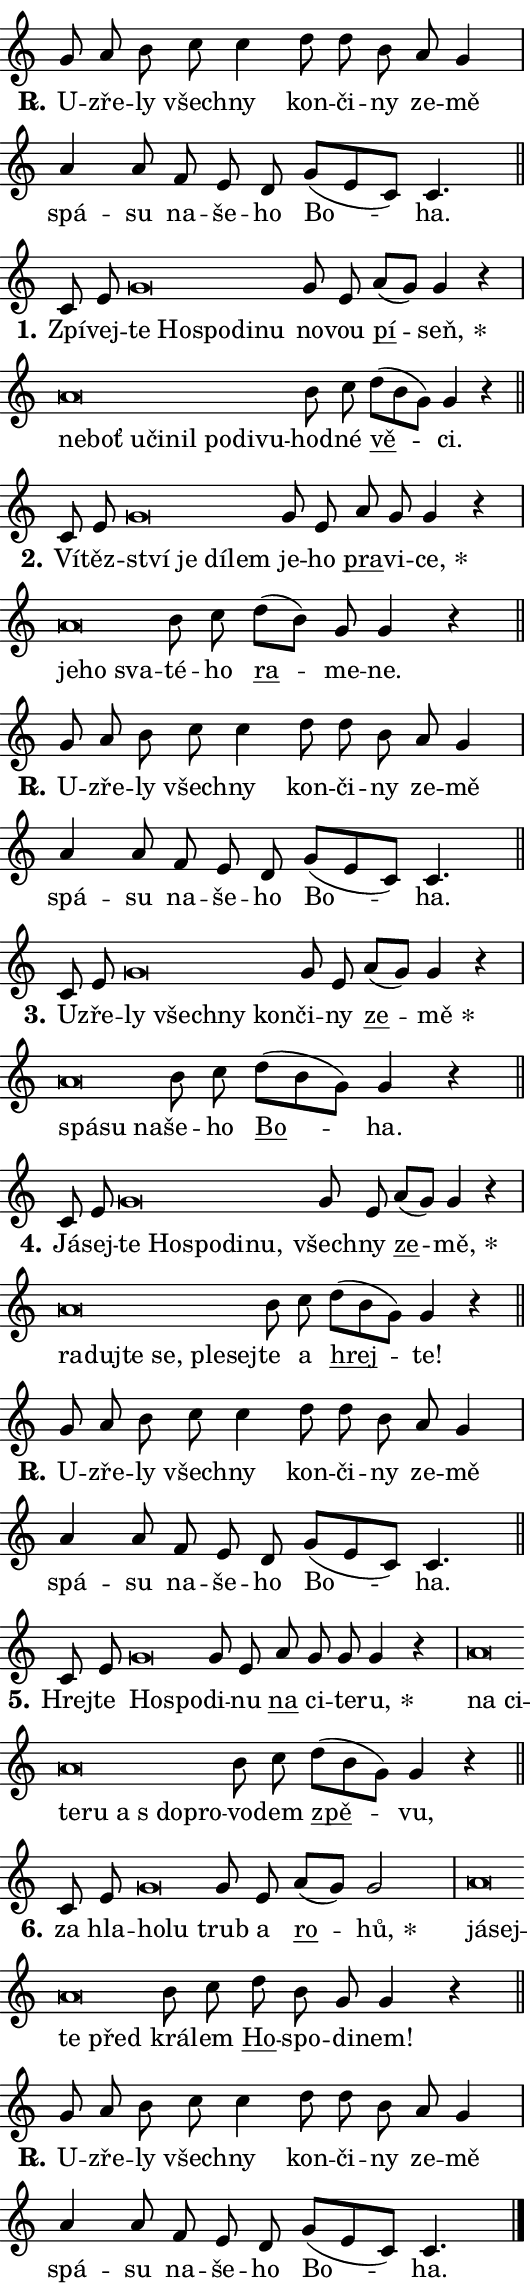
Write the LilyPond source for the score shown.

\version "2.24.0"
\header { tagline = "" }
\paper {
  indent = 0\cm
  top-margin = 0\cm
  right-margin = 0.13\cm % to fit lyric hyphens
  bottom-margin = 0\cm
  left-margin = 0\cm
  paper-width = 9\cm
  page-breaking = #ly:one-page-breaking
  system-system-spacing.basic-distance = #11
  score-system-spacing.basic-distance = #11
  ragged-last = ##f
}


%% Author: Thomas Morley
%% https://lists.gnu.org/archive/html/lilypond-user/2020-05/msg00002.html
#(define (line-position grob)
"Returns position of @var[grob} in current system:
   @code{'start}, if at first time-step
   @code{'end}, if at last time-step
   @code{'middle} otherwise
"
  (let* ((col (ly:item-get-column grob))
         (ln (ly:grob-object col 'left-neighbor))
         (rn (ly:grob-object col 'right-neighbor))
         (col-to-check-left (if (ly:grob? ln) ln col))
         (col-to-check-right (if (ly:grob? rn) rn col))
         (break-dir-left
           (and
             (ly:grob-property col-to-check-left 'non-musical #f)
             (ly:item-break-dir col-to-check-left)))
         (break-dir-right
           (and
             (ly:grob-property col-to-check-right 'non-musical #f)
             (ly:item-break-dir col-to-check-right))))
        (cond ((eqv? 1 break-dir-left) 'start)
              ((eqv? -1 break-dir-right) 'end)
              (else 'middle))))

#(define (tranparent-at-line-position vctor)
  (lambda (grob)
  "Relying on @code{line-position} select the relevant enry from @var{vctor}.
Used to determine transparency,"
    (case (line-position grob)
      ((end) (not (vector-ref vctor 0)))
      ((middle) (not (vector-ref vctor 1)))
      ((start) (not (vector-ref vctor 2))))))

noteHeadBreakVisibility =
#(define-music-function (break-visibility)(vector?)
"Makes @code{NoteHead}s transparent relying on @var{break-visibility}"
#{
  \override NoteHead.transparent =
    #(tranparent-at-line-position break-visibility)
#})

#(define delete-ledgers-for-transparent-note-heads
  (lambda (grob)
    "Reads whether a @code{NoteHead} is transparent.
If so this @code{NoteHead} is removed from @code{'note-heads} from
@var{grob}, which is supposed to be @code{LedgerLineSpanner}.
As a result ledgers are not printed for this @code{NoteHead}"
    (let* ((nhds-array (ly:grob-object grob 'note-heads))
           (nhds-list
             (if (ly:grob-array? nhds-array)
                 (ly:grob-array->list nhds-array)
                 '()))
           ;; Relies on the transparent-property being done before
           ;; Staff.LedgerLineSpanner.after-line-breaking is executed.
           ;; This is fragile ...
           (to-keep
             (remove
               (lambda (nhd)
                 (ly:grob-property nhd 'transparent #f))
               nhds-list)))
      ;; TODO find a better method to iterate over grob-arrays, similiar
      ;; to filter/remove etc for lists
      ;; For now rebuilt from scratch
      (set! (ly:grob-object grob 'note-heads)  '())
      (for-each
        (lambda (nhd)
          (ly:pointer-group-interface::add-grob grob 'note-heads nhd))
        to-keep))))

squashNotes = {
  \override NoteHead.X-extent = #'(-0.2 . 0.2)
  \override NoteHead.Y-extent = #'(-0.75 . 0)
  \override NoteHead.stencil =
    #(lambda (grob)
       (let ((pos (ly:grob-property grob 'staff-position)))
         (begin
           (if (< pos -7) (display "ERROR: Lower brevis then expected\n") (display ""))
           (if (<= pos -6) ly:text-interface::print ly:note-head::print))))
}
unSquashNotes = {
  \revert NoteHead.X-extent
  \revert NoteHead.Y-extent
  \revert NoteHead.stencil
}

hideNotes = \noteHeadBreakVisibility #begin-of-line-visible
unHideNotes = \noteHeadBreakVisibility #all-visible

% work-around for resetting accidentals
% https://lilypond.org/doc/v2.23/Documentation/notation/displaying-rhythms#unmetered-music
cadenzaMeasure = {
  \cadenzaOff
  \partial 1024 s1024
  \cadenzaOn
}

#(define-markup-command (accent layout props text) (markup?)
  "Underline accented syllable"
  (interpret-markup layout props
    #{\markup \override #'(offset . 4.3) \underline { #text }#}))

responsum = \markup \concat {
  "R" \hspace #-1.05 \path #0.1 #'((moveto 0 0.07) (lineto 0.9 0.8)) \hspace #0.05 "."
}

spaceSize = #0.6828661417322834 % exact space size for TeX Gyre Schola

\layout {
  \context {
    \Staff
    \remove "Time_signature_engraver"
    \override LedgerLineSpanner.after-line-breaking = #delete-ledgers-for-transparent-note-heads
  }
  \context {
    \Lyrics {
      \override LyricSpace.minimum-distance = \spaceSize
      \override LyricText.font-name = #"TeX Gyre Schola"
      \override LyricText.font-size = 1
      \override StanzaNumber.font-name = #"TeX Gyre Schola Bold"
      \override StanzaNumber.font-size = 1
    }
  }
  \context {
    \Score 
    \override NoteHead.text =
      #(lambda (grob) 
        (let ((pos (ly:grob-property grob 'staff-position)))
          #{\markup {
            \combine
              \halign #-0.55 \raise #(if (= pos -6) 0 0.5) \override #'(thickness . 2) \draw-line #'(3.2 . 0)
              \musicglyph "noteheads.sM1"
          }#}))
  }
}

% magnetic-lyrics.ily
%
%   written by
%     Jean Abou Samra <jean@abou-samra.fr>
%     Werner Lemberg <wl@gnu.org>
%
%   adapted by
%     Jiri Hon <jiri.hon@gmail.com>
%
% Version 2022-Apr-15

% https://www.mail-archive.com/lilypond-user@gnu.org/msg149350.html

#(define (Left_hyphen_pointer_engraver context)
   "Collect syllable-hyphen-syllable occurrences in lyrics and store
them in properties.  This engraver only looks to the left.  For
example, if the lyrics input is @code{foo -- bar}, it does the
following.

@itemize @bullet
@item
Set the @code{text} property of the @code{LyricHyphen} grob between
@q{foo} and @q{bar} to @code{foo}.

@item
Set the @code{left-hyphen} property of the @code{LyricText} grob with
text @q{foo} to the @code{LyricHyphen} grob between @q{foo} and
@q{bar}.
@end itemize

Use this auxiliary engraver in combination with the
@code{lyric-@/text::@/apply-@/magnetic-@/offset!} hook."
   (let ((hyphen #f)
         (text #f))
     (make-engraver
      (acknowledgers
       ((lyric-syllable-interface engraver grob source-engraver)
        (set! text grob)))
      (end-acknowledgers
       ((lyric-hyphen-interface engraver grob source-engraver)
        ;(when (not (grob::has-interface grob 'lyric-space-interface))
          (set! hyphen grob)));)
      ((stop-translation-timestep engraver)
       (when (and text hyphen)
         (ly:grob-set-object! text 'left-hyphen hyphen))
       (set! text #f)
       (set! hyphen #f)))))

#(define (lyric-text::apply-magnetic-offset! grob)
   "If the space between two syllables is less than the value in
property @code{LyricText@/.details@/.squash-threshold}, move the right
syllable to the left so that it gets concatenated with the left
syllable.

Use this function as a hook for
@code{LyricText@/.after-@/line-@/breaking} if the
@code{Left_@/hyphen_@/pointer_@/engraver} is active."
   (let ((hyphen (ly:grob-object grob 'left-hyphen #f)))
     (when hyphen
       (let ((left-text (ly:spanner-bound hyphen LEFT)))
         (when (grob::has-interface left-text 'lyric-syllable-interface)
           (let* ((common (ly:grob-common-refpoint grob left-text X))
                  (this-x-ext (ly:grob-extent grob common X))
                  (left-x-ext
                   (begin
                     ;; Trigger magnetism for left-text.
                     (ly:grob-property left-text 'after-line-breaking)
                     (ly:grob-extent left-text common X)))
                  ;; `delta` is the gap width between two syllables.
                  (delta (- (interval-start this-x-ext)
                            (interval-end left-x-ext)))
                  (details (ly:grob-property grob 'details))
                  (threshold (assoc-get 'squash-threshold details 0.2)))
             (when (< delta threshold)
               (let* (;; We have to manipulate the input text so that
                      ;; ligatures crossing syllable boundaries are not
                      ;; disabled.  For languages based on the Latin
                      ;; script this is essentially a beautification.
                      ;; However, for non-Western scripts it can be a
                      ;; necessity.
                      (lt (ly:grob-property left-text 'text))
                      (rt (ly:grob-property grob 'text))
                      (is-space (grob::has-interface hyphen 'lyric-space-interface))
                      (space (if is-space " " ""))
                      (extra-delta (if is-space spaceSize 0))
                      ;; Append new syllable.
                      (ltrt-space (if (and (string? lt) (string? rt))
                                (string-append lt space rt)
                                (make-concat-markup (list lt space rt))))
                      ;; Right-align `ltrt` to the right side.
                      (ltrt-space-markup (grob-interpret-markup
                               grob
                               (make-translate-markup
                                (cons (interval-length this-x-ext) 0)
                                (make-right-align-markup ltrt-space)))))
                 (begin
                   ;; Don't print `left-text`.
                   (ly:grob-set-property! left-text 'stencil #f)
                   ;; Set text and stencil (which holds all collected
                   ;; syllables so far) and shift it to the left.
                   (ly:grob-set-property! grob 'text ltrt-space)
                   (ly:grob-set-property! grob 'stencil ltrt-space-markup)
                   (ly:grob-translate-axis! grob (- (- delta extra-delta)) X))))))))))


#(define (lyric-hyphen::displace-bounds-first grob)
   ;; Make very sure this callback isn't triggered too early.
   (let ((left (ly:spanner-bound grob LEFT))
         (right (ly:spanner-bound grob RIGHT)))
     (ly:grob-property left 'after-line-breaking)
     (ly:grob-property right 'after-line-breaking)
     (ly:lyric-hyphen::print grob)))

squashThreshold = #0.4

\layout {
  \context {
    \Lyrics
    \consists #Left_hyphen_pointer_engraver
    \override LyricText.after-line-breaking =
      #lyric-text::apply-magnetic-offset!
    \override LyricHyphen.stencil = #lyric-hyphen::displace-bounds-first
    \override LyricText.details.squash-threshold = \squashThreshold
    \override LyricHyphen.minimum-distance = 0
    \override LyricHyphen.minimum-length = \squashThreshold
  }
}

squashText = \override LyricText.details.squash-threshold = 9999
unSquashText = \override LyricText.details.squash-threshold = \squashThreshold

leftText = \override LyricText.self-alignment-X = #LEFT
unLeftText = \revert LyricText.self-alignment-X

starOffset = #(lambda (grob) 
                (let ((x_offset (ly:self-alignment-interface::aligned-on-x-parent grob)))
                  (if (= x_offset 0) 0 (+ x_offset 1.2))))

star = #(define-music-function (syllable)(string?)
"Append star separator at the end of a syllable"
#{
  \once \override LyricText.X-offset = #starOffset
  \lyricmode { \markup {
    #syllable
    \override #'((font-name . "TeX Gyre Schola Bold")) \hspace #0.2 \lower #0.65 \larger "*"
  } }
#})

starAccent = #(define-music-function (syllable)(string?)
"Append star separator at the end of a syllable and make accent"
#{
  \once \override LyricText.X-offset = #starOffset
  \lyricmode { \markup {
    \accent #syllable
    \override #'((font-name . "TeX Gyre Schola Bold")) \hspace #0.2 \lower #0.65 \larger "*"
  } }
#})

breath = #(define-music-function (syllable)(string?)
"Append breathing indicator at the end of a syllable"
#{
  \lyricmode { \markup { #syllable "+" } }
#})

optionalBreath = #(define-music-function (syllable)(string?)
"Append optional breathing indicator at the end of a syllable"
#{
  \lyricmode { \markup { #syllable "(+)" } }
#})


\score {
    <<
        \new Voice = "melody" { \cadenzaOn \key c \major \relative { g'8 a b c c4 \bar "" d8 d b \bar "" a g4 \cadenzaMeasure \bar "|" a a8 \bar "" f e d \bar "" g[( e c)] c4. \cadenzaMeasure \bar "||" \break } }
        \new Lyrics \lyricsto "melody" { \lyricmode { \set stanza = \responsum
U -- zře -- ly všech -- ny kon -- či -- ny ze -- mě spá -- su na -- še -- ho Bo -- ha. } }
    >>
    \layout {}
}

\score {
    <<
        \new Voice = "melody" { \cadenzaOn \key c \major \relative { c'8 e \bar "" \squashNotes g\breve*1/16 \hideNotes \breve*1/16 \bar "" \breve*1/16 \bar "" \breve*1/16 \breve*1/16 \bar "" \unHideNotes \unSquashNotes g8 e \bar "" a[(g)] g4 r \cadenzaMeasure \bar "|" \squashNotes a\breve*1/16 \hideNotes \breve*1/16 \bar "" \breve*1/16 \bar "" \breve*1/16 \bar "" \breve*1/16 \bar "" \breve*1/16 \bar "" \breve*1/16 \breve*1/16 \bar "" \unHideNotes \unSquashNotes b8 c \bar "" d[( b g)] g4 r \cadenzaMeasure \bar "||" \break } }
        \new Lyrics \lyricsto "melody" { \lyricmode { \set stanza = "1."
Zpí -- vej -- \leftText te \squashText Ho -- spo -- di -- nu \unLeftText \unSquashText no -- vou \markup \accent pí -- \star seň, \leftText ne -- \squashText boť u -- či -- nil po -- di -- vu -- \unLeftText \unSquashText hod -- né \markup \accent vě -- ci. } }
    >>
    \layout {}
}

\score {
    <<
        \new Voice = "melody" { \cadenzaOn \key c \major \relative { c'8 e \bar "" \squashNotes g\breve*1/16 \hideNotes \breve*1/16 \bar "" \breve*1/16 \breve*1/16 \bar "" \unHideNotes \unSquashNotes g8 e \bar "" a g g4 r \cadenzaMeasure \bar "|" \squashNotes a\breve*1/16 \hideNotes \breve*1/16 \breve*1/16 \bar "" \unHideNotes \unSquashNotes b8 c \bar "" d[( b)] g g4 r \cadenzaMeasure \bar "||" \break } }
        \new Lyrics \lyricsto "melody" { \lyricmode { \set stanza = "2."
Ví -- těz -- \leftText ství \squashText je dí -- lem \unLeftText \unSquashText je -- ho \markup \accent pra -- vi -- \star ce, \leftText je -- \squashText ho sva -- \unLeftText \unSquashText té -- ho \markup \accent ra -- me -- ne. } }
    >>
    \layout {}
}

\score {
    <<
        \new Voice = "melody" { \cadenzaOn \key c \major \relative { g'8 a b c c4 \bar "" d8 d b \bar "" a g4 \cadenzaMeasure \bar "|" a a8 \bar "" f e d \bar "" g[( e c)] c4. \cadenzaMeasure \bar "||" \break } }
        \new Lyrics \lyricsto "melody" { \lyricmode { \set stanza = \responsum
U -- zře -- ly všech -- ny kon -- či -- ny ze -- mě spá -- su na -- še -- ho Bo -- ha. } }
    >>
    \layout {}
}

\score {
    <<
        \new Voice = "melody" { \cadenzaOn \key c \major \relative { c'8 e \bar "" \squashNotes g\breve*1/16 \hideNotes \breve*1/16 \bar "" \breve*1/16 \breve*1/16 \bar "" \unHideNotes \unSquashNotes g8 e \bar "" a[(g)] g4 r \cadenzaMeasure \bar "|" \squashNotes a\breve*1/16 \hideNotes \breve*1/16 \breve*1/16 \bar "" \unHideNotes \unSquashNotes b8 c \bar "" d[( b g)] g4 r \cadenzaMeasure \bar "||" \break } }
        \new Lyrics \lyricsto "melody" { \lyricmode { \set stanza = "3."
U -- zře -- \leftText ly \squashText všech -- ny kon -- \unLeftText \unSquashText či -- ny \markup \accent ze -- \star mě \leftText spá -- \squashText su na -- \unLeftText \unSquashText še -- ho \markup \accent Bo -- ha. } }
    >>
    \layout {}
}

\score {
    <<
        \new Voice = "melody" { \cadenzaOn \key c \major \relative { c'8 e \bar "" \squashNotes g\breve*1/16 \hideNotes \breve*1/16 \bar "" \breve*1/16 \bar "" \breve*1/16 \breve*1/16 \bar "" \unHideNotes \unSquashNotes g8 e \bar "" a[(g)] g4 r \cadenzaMeasure \bar "|" \squashNotes a\breve*1/16 \hideNotes \breve*1/16 \bar "" \breve*1/16 \bar "" \breve*1/16 \bar "" \breve*1/16 \breve*1/16 \bar "" \unHideNotes \unSquashNotes b8 c \bar "" d[( b g)] g4 r \cadenzaMeasure \bar "||" \break } }
        \new Lyrics \lyricsto "melody" { \lyricmode { \set stanza = "4."
Já -- sej -- \leftText te \squashText Ho -- spo -- di -- nu, \unLeftText \unSquashText všech -- ny \markup \accent ze -- \star mě, \leftText ra -- \squashText duj -- te se, ple -- sej -- \unLeftText \unSquashText te a \markup \accent hrej -- te! } }
    >>
    \layout {}
}

\score {
    <<
        \new Voice = "melody" { \cadenzaOn \key c \major \relative { g'8 a b c c4 \bar "" d8 d b \bar "" a g4 \cadenzaMeasure \bar "|" a a8 \bar "" f e d \bar "" g[( e c)] c4. \cadenzaMeasure \bar "||" \break } }
        \new Lyrics \lyricsto "melody" { \lyricmode { \set stanza = \responsum
U -- zře -- ly všech -- ny kon -- či -- ny ze -- mě spá -- su na -- še -- ho Bo -- ha. } }
    >>
    \layout {}
}

\score {
    <<
        \new Voice = "melody" { \cadenzaOn \key c \major \relative { c'8 e \bar "" \squashNotes g\breve*1/16 \hideNotes \breve*1/16 \bar "" \unHideNotes \unSquashNotes g8 e \bar "" a g g g4 r \cadenzaMeasure \bar "|" \squashNotes a\breve*1/16 \hideNotes \breve*1/16 \bar "" \breve*1/16 \bar "" \breve*1/16 \bar "" \breve*1/16 \bar "" \breve*1/16 \breve*1/16 \bar "" \unHideNotes \unSquashNotes b8 c \bar "" d[( b g)] g4 r \cadenzaMeasure \bar "||" \break } }
        \new Lyrics \lyricsto "melody" { \lyricmode { \set stanza = "5."
Hrej -- te \leftText Ho -- \squashText spo -- \unLeftText \unSquashText di -- nu \markup \accent na ci -- te -- \star ru, \leftText na \squashText ci -- te -- ru a "s do" -- pro -- \unLeftText \unSquashText vo -- dem \markup \accent zpě -- vu, } }
    >>
    \layout {}
}

\score {
    <<
        \new Voice = "melody" { \cadenzaOn \key c \major \relative { c'8 e \bar "" \squashNotes g\breve*1/16 \hideNotes \breve*1/16 \bar "" \unHideNotes \unSquashNotes g8 e \bar "" a[(g)] g2 \cadenzaMeasure \bar "|" \squashNotes a\breve*1/16 \hideNotes \breve*1/16 \bar "" \breve*1/16 \breve*1/16 \bar "" \unHideNotes \unSquashNotes b8 c \bar "" d b g g4 r \cadenzaMeasure \bar "||" \break } }
        \new Lyrics \lyricsto "melody" { \lyricmode { \set stanza = "6."
za hla -- \leftText ho -- \squashText lu \unLeftText \unSquashText trub a \markup \accent ro -- \star hů, \leftText já -- \squashText sej -- te před \unLeftText \unSquashText krá -- lem \markup \accent Ho -- spo -- di -- nem! } }
    >>
    \layout {}
}

\score {
    <<
        \new Voice = "melody" { \cadenzaOn \key c \major \relative { g'8 a b c c4 \bar "" d8 d b \bar "" a g4 \cadenzaMeasure \bar "|" a a8 \bar "" f e d \bar "" g[( e c)] c4. \cadenzaMeasure \bar "||" \break } \bar "|." }
        \new Lyrics \lyricsto "melody" { \lyricmode { \set stanza = \responsum
U -- zře -- ly všech -- ny kon -- či -- ny ze -- mě spá -- su na -- še -- ho Bo -- ha. } }
    >>
    \layout {}
}
